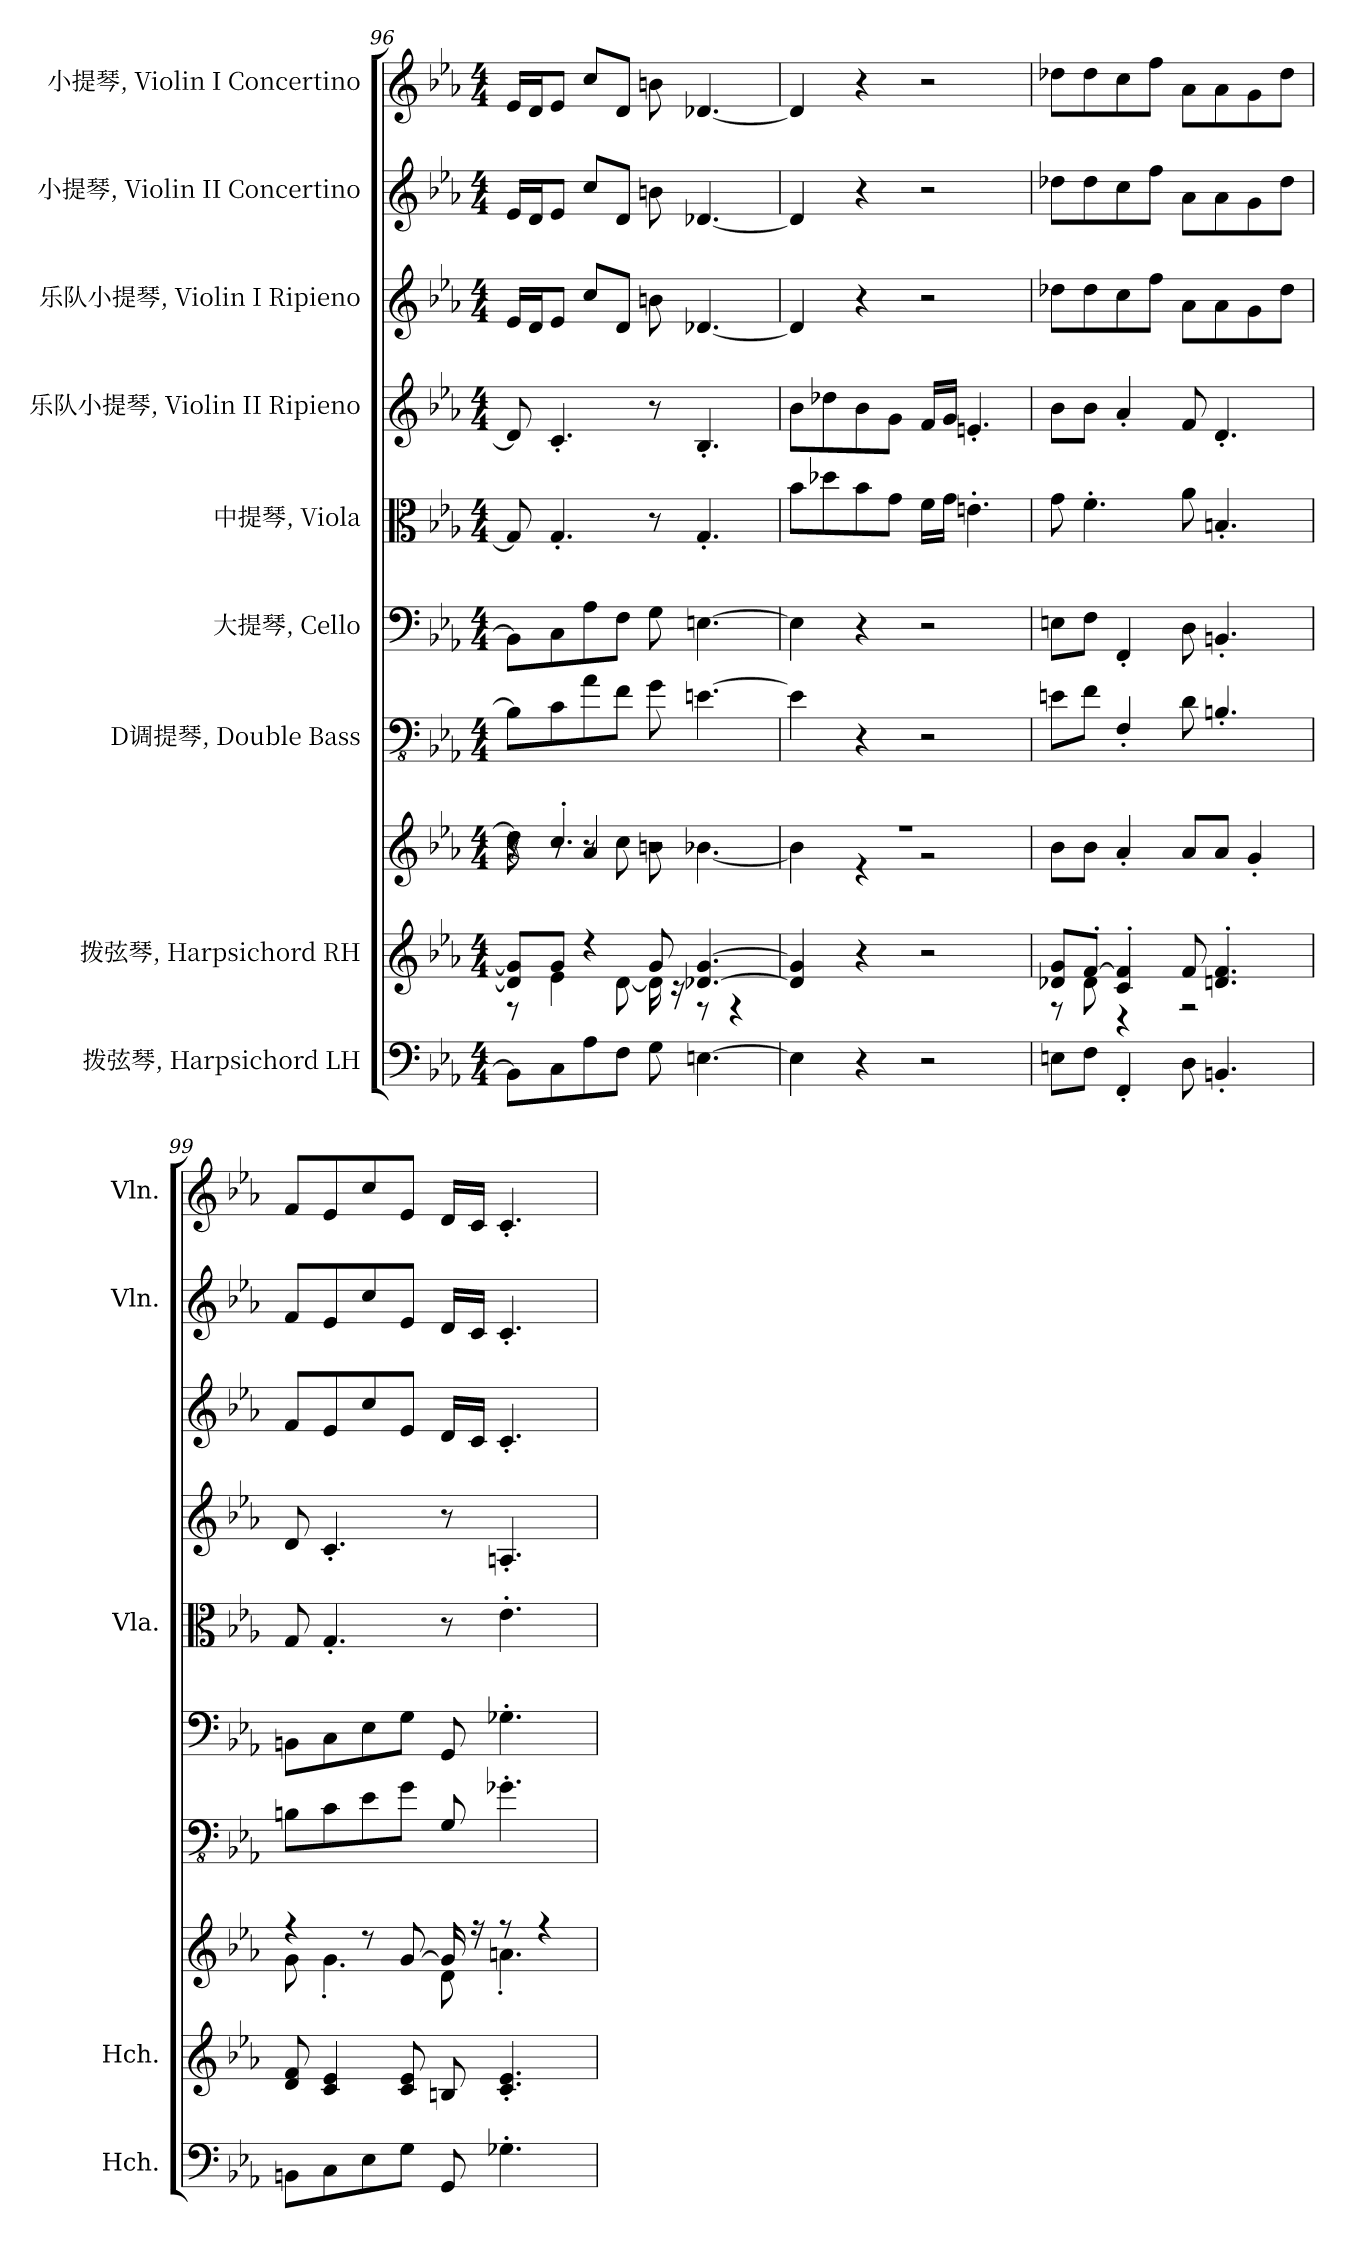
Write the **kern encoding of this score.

**kern	**kern	**kern	**kern	**kern	**kern	**kern	**kern	**kern	**kern
*part9	*part8	*part8	*part7	*part6	*part5	*part4	*part3	*part2	*part1
*staff10	*staff9	*staff8	*staff7	*staff6	*staff5	*staff4	*staff3	*staff2	*staff1
*I"拨弦琴, Harpsichord LH	*I"拨弦琴, Harpsichord RH	*	*I"D调提琴, Double Bass	*I"大提琴, Cello	*I"中提琴, Viola	*I"乐队小提琴, Violin II Ripieno	*I"乐队小提琴, Violin I Ripieno	*I"小提琴, Violin II Concertino	*I"小提琴, Violin I Concertino
*I'Hch.	*I'Hch.	*	*	*	*I'Vla.	*	*	*I'Vln.	*I'Vln.
*clefF4	*clefG2	*clefG2	*clefFv4	*clefF4	*clefC3	*clefG2	*clefG2	*clefG2	*clefG2
*	*	*	*ITrd7c12	*	*	*	*	*	*
*k[b-e-a-]	*k[b-e-a-]	*k[b-e-a-]	*k[b-e-a-]	*k[b-e-a-]	*k[b-e-a-]	*k[b-e-a-]	*k[b-e-a-]	*k[b-e-a-]	*k[b-e-a-]
*M4/4	*M4/4	*M4/4	*M4/4	*M4/4	*M4/4	*M4/4	*M4/4	*M4/4	*M4/4
=96	=96	=96	=96	=96	=96	=96	=96	=96	=96
*	*^	*^	*	*	*	*	*	*	*
*	*	*	*	*^	*	*	*	*	*	*	*
8BB\L]	8d/] 8g/]L	8r	8r	8dd\]	4r	8BBB\L]	8BB\L]	8G/]	8d/]	16e-/LL	16e-/LL	16e-/LL
.	.	.	.	.	.	.	.	.	.	16d/J	16d/J	16d/J
8C\	8g/J	4e-\	4.cc'/	8r	.	8CC\	8C\	4.G'/	4.c'/	8e-/J	8e-/J	8e-/J
8A-\	4r	.	.	8r	4a-/	8AA-\	8A-\	.	.	8cc/L	8cc/L	8cc/L
8F\J	.	[8d\	.	8cc\	.	8FF\J	8F\J	.	.	8d/J	8d/J	8d/J
8G\	8g/	16d\]	2r	8bn\	2r	8GG\	8G\	8r	8r	8bn\	8bn\	8bn\
.	.	16r	.	.	.	.	.	.	.	.	.	.
[4.En\	[4.d-X/ [4.g/	8r	.	[4.b-X\	.	[4.EEn\	[4.En\	4.G'/	4.B-'/	[4.d-X/	[4.d-X/	[4.d-X/
.	.	4r	.	.	.	.	.	.	.	.	.	.
*	*v	*v	*	*	*	*	*	*	*	*	*	*
*	*	*	*v	*v	*	*	*	*	*	*	*
=97	=97	=97	=97	=97	=97	=97	=97	=97	=97	=97
4E\]	4d-/] 4g/]	1r	4b-\]	4EE\]	4E\]	8b-\L	8b-\L	4d-/]	4d-/]	4d-/]
.	.	.	.	.	.	8dd-X\	8dd-X\	.	.	.
4r	4r	.	4r	4r	4r	8b-\	8b-\	4r	4r	4r
.	.	.	.	.	.	8g\J	8g\J	.	.	.
2r	2r	.	2r	2r	2r	16f\LL	16f/LL	2r	2r	2r
.	.	.	.	.	.	16g\JJ	16g/JJ	.	.	.
.	.	.	.	.	.	4.en'\	4.en'/	.	.	.
*	*	*v	*v	*	*	*	*	*	*	*
!!LO:PB:g=z
=98	=98	=98	=98	=98	=98	=98	=98	=98	=98
*	*^	*	*	*	*	*	*	*	*
8En\L	8d-X/ 8g/L	8r	8b-\L	8EEn\L	8En\L	8g\	8b-\L	8dd-X\L	8dd-X\L	8dd-X\L
8F\J	[8f'/J	8d-\	8b-\J	8FF\J	8F\J	4.f'\	8b-\J	8dd-\	8dd-\	8dd-\
4FF'/	4c/' 4f/]'	4r	4a-'/	4FFF'/	4FF'/	.	4a-'/	8cc\	8cc\	8cc\
.	.	.	.	.	.	.	.	8ff\J	8ff\J	8ff\J
8D\	8f/	2r	8a-/L	8DD\	8D\	8a-\	8f/	8a-\L	8a-\L	8a-\L
4.BBn'/	4.dn/' 4.f/'	.	8a-/J	4.BBBn'/	4.BBn'/	4.Bn'/	4.d'/	8a-\	8a-\	8a-\
.	.	.	4g'/	.	.	.	.	8g\	8g\	8g\
.	.	.	.	.	.	.	.	8dd-\J	8dd-\J	8dd-\J
*	*v	*v	*	*	*	*	*	*	*	*
=99	=99	=99	=99	=99	=99	=99	=99	=99	=99
*	*	*^	*	*	*	*	*	*	*
8BBn\L	8d/ 8f/	4r	8g\	8BBBn\L	8BBn\L	8G/	8d/	8f/L	8f/L	8f/L
8C\	4c/ 4e-/	.	4.g'\	8CC\	8C\	4.G'/	4.c'/	8e-/	8e-/	8e-/
8E-\	.	8r	.	8EE-\	8E-\	.	.	8cc/	8cc/	8cc/
8G\J	8c/ 8e-/	[8g/	.	8GG\J	8G\J	.	.	8e-/J	8e-/J	8e-/J
8GG/	8Bn/	16g/]	8d\	8GGG/	8GG/	8r	8r	16d/LL	16d/LL	16d/LL
.	.	16r	.	.	.	.	.	16c/JJ	16c/JJ	16c/JJ
4.G-X'\	4.c/' 4.e-/'	8r	4.an'\	4.GG-X'\	4.G-X'\	4.e-'\	4.An'/	4.c'/	4.c'/	4.c'/
.	.	4r	.	.	.	.	.	.	.	.
*	*	*v	*v	*	*	*	*	*	*	*
=	=	=	=	=	=	=	=	=	=
*-	*-	*-	*-	*-	*-	*-	*-	*-	*-
